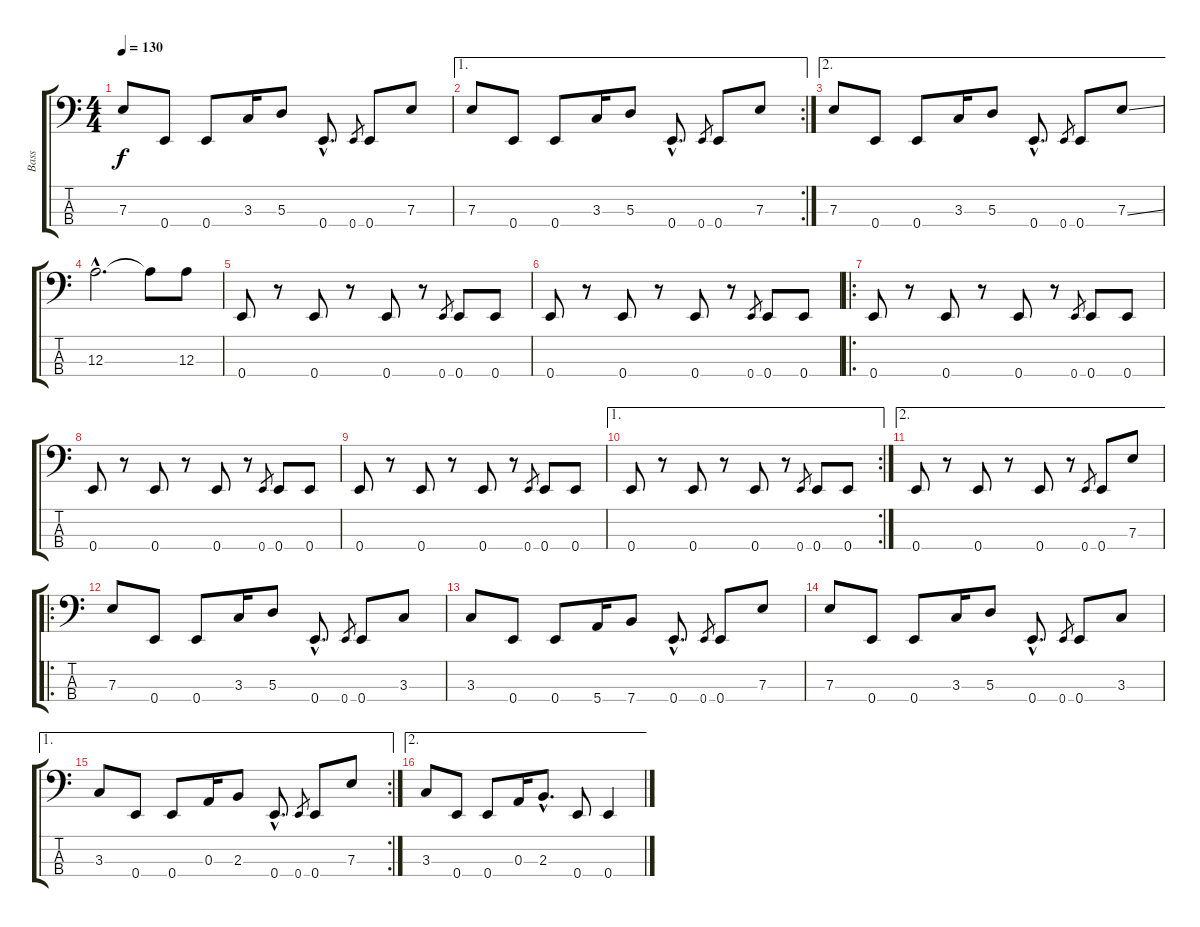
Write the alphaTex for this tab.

\track ("Bass" "Bass") {instrument electricbassfinger}
\staff {score tabs}
\tuning (G2 D2 A1 E1) {hide}
\ts (4 4)
\tempo 130
\clef f4
\ks c
7.3.8{dy f} 0.4.8 0.4.8 3.3.16 5.3.8 0.4{hac}.8{d} 0.4.8{gr} 0.4.8 7.3.8 |
\ae 1
\rc 2
7.3.8 0.4.8 0.4.8 3.3.16 5.3.8 0.4{hac}.8{d} 0.4.8{gr} 0.4.8 7.3.8 |
\ae 2
7.3.8 0.4.8 0.4.8 3.3.16 5.3.8 0.4{hac}.8{d} 0.4.8{gr} 0.4.8 7.3{ss}.8 |
12.3{hac}.2{d} 12.3{t}.8 12.3.8 |
0.4.8 r.8 0.4.8 r.8 0.4.8 r.8 0.4.8{gr} 0.4.8 0.4.8 |
0.4.8 r.8 0.4.8 r.8 0.4.8 r.8 0.4.8{gr} 0.4.8 0.4.8 |
\ro
0.4.8 r.8 0.4.8 r.8 0.4.8 r.8 0.4.8{gr} 0.4.8 0.4.8 |
0.4.8 r.8 0.4.8 r.8 0.4.8 r.8 0.4.8{gr} 0.4.8 0.4.8 |
0.4.8 r.8 0.4.8 r.8 0.4.8 r.8 0.4.8{gr} 0.4.8 0.4.8 |
\ae 1
\rc 2
0.4.8 r.8 0.4.8 r.8 0.4.8 r.8 0.4.8{gr} 0.4.8 0.4.8 |
\ae 2
0.4.8 r.8 0.4.8 r.8 0.4.8 r.8 0.4.8{gr} 0.4.8 7.3.8 |
\ro
7.3.8 0.4.8 0.4.8 3.3.16 5.3.8 0.4{hac}.8{d} 0.4.8{gr} 0.4.8 3.3.8 |
3.3.8 0.4.8 0.4.8 5.4.16 7.4.8 0.4{hac}.8{d} 0.4.8{gr} 0.4.8 7.3.8 |
7.3.8 0.4.8 0.4.8 3.3.16 5.3.8 0.4{hac}.8{d} 0.4.8{gr} 0.4.8 3.3.8 |
\ae 1
\rc 2
3.3.8 0.4.8 0.4.8 0.3.16 2.3.8 0.4{hac}.8{d} 0.4.8{gr} 0.4.8 7.3.8 |
\ae 2
3.3.8 0.4.8 0.4.8 0.3.16 2.3{hac}.8{d} 0.4.8 0.4.4
